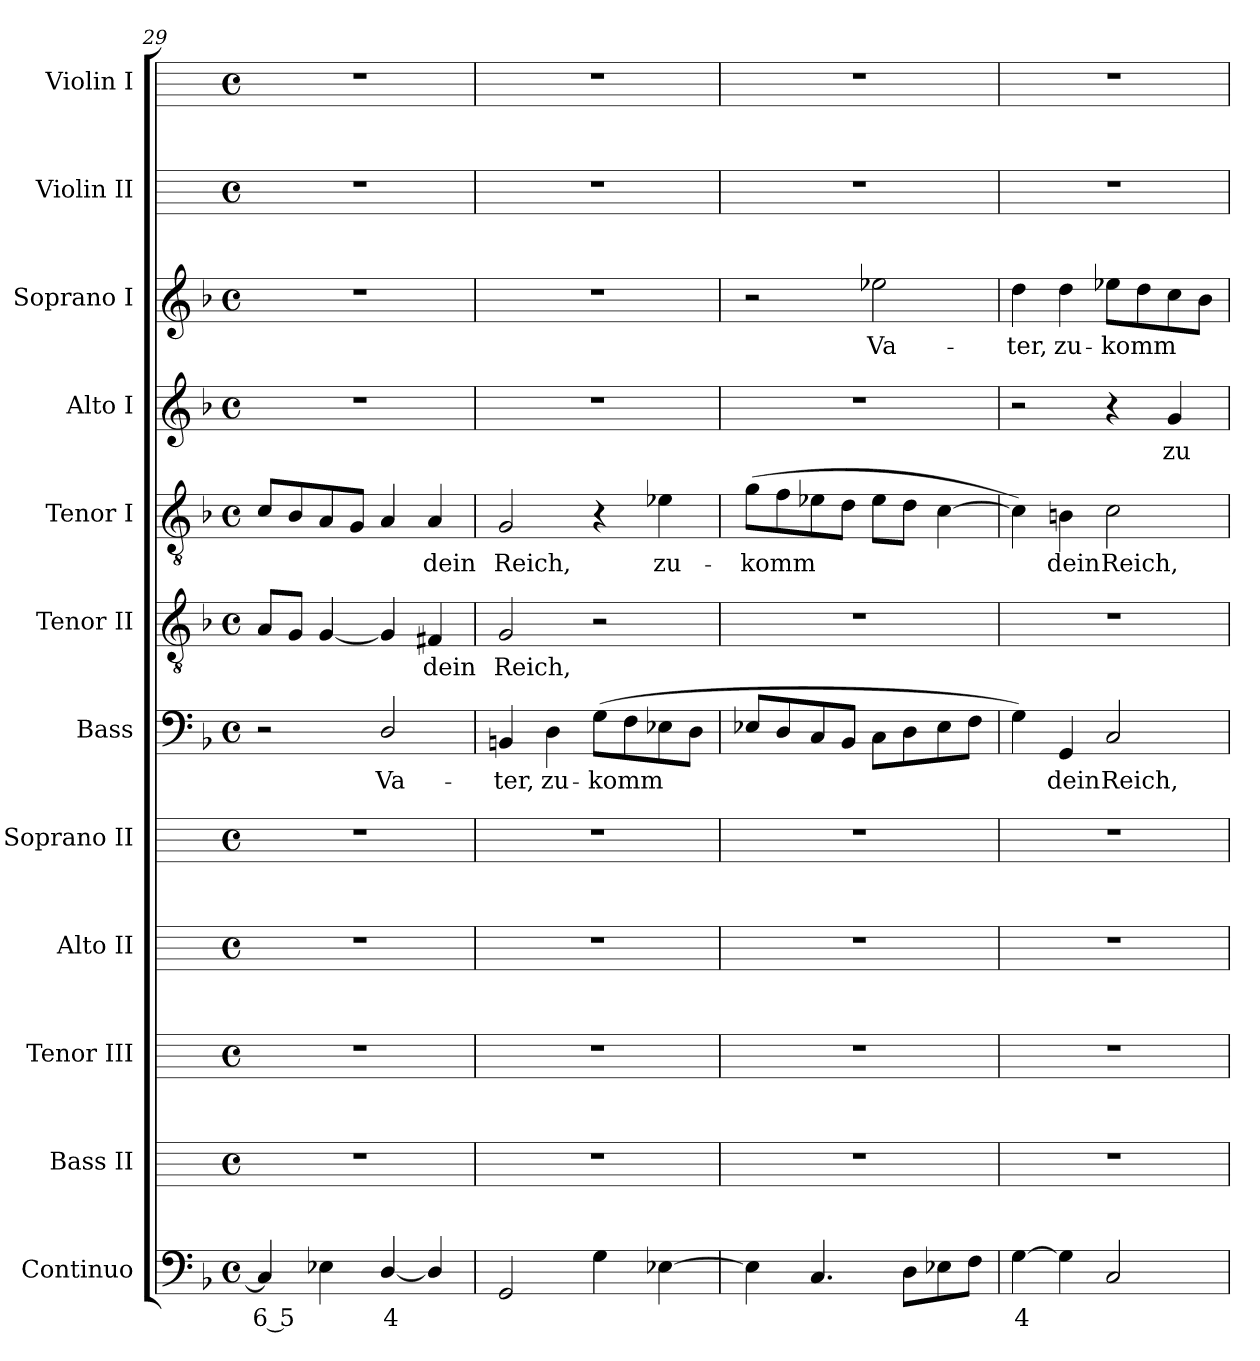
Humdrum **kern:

**kern	**text	**kern	**kern	**kern	**kern	**kern	**text	**kern	**text	**kern	**text	**kern	**text	**kern	**text	**kern	**kern
*part12	*part12	*part11	*part10	*part9	*part8	*part7	*part7	*part6	*part6	*part5	*part5	*part4	*part4	*part3	*part3	*part2	*part1
*staff12	*staff12	*staff11	*staff10	*staff9	*staff8	*staff7	*staff7	*staff6	*staff6	*staff5	*staff5	*staff4	*staff4	*staff3	*staff3	*staff2	*staff1
*I"Continuo	*	*I"Bass II	*I"Tenor III	*I"Alto II	*I"Soprano II	*I"Bass	*	*I"Tenor II	*	*I"Tenor I	*	*I"Alto I	*	*I"Soprano I	*	*I"Violin II	*I"Violin I
*	*	*I'B II	*I'T III	*I'A II	*I'S II	*I'B	*	*I'T II	*	*I'T I	*	*I'A I	*	*I'S I	*	*I'Vn II	*I'Vn I
!!LO:LB:g=z
*clefF4	*	*	*	*	*	*clefF4	*	*clefGv2	*	*clefGv2	*	*clefG2	*	*clefG2	*	*	*
*	*	*ITrd4c7	*ITrd4c7	*ITrd4c7	*ITrd4c7	*	*	*	*	*	*	*	*	*	*	*	*
*k[b-]	*	*	*	*	*	*k[b-]	*	*k[b-]	*	*k[b-]	*	*k[b-]	*	*k[b-]	*	*	*
*F:	*	*	*	*	*	*F:	*	*F:	*	*F:	*	*F:	*	*F:	*	*	*
*M4/4	*	*M4/4	*M4/4	*M4/4	*M4/4	*M4/4	*	*M4/4	*	*M4/4	*	*M4/4	*	*M4/4	*	*M4/4	*M4/4
*met(c)	*	*met(c)	*met(c)	*met(c)	*met(c)	*met(c)	*	*met(c)	*	*met(c)	*	*met(c)	*	*met(c)	*	*met(c)	*met(c)
=29	=29	=29	=29	=29	=29	=29	=29	=29	=29	=29	=29	=29	=29	=29	=29	=29	=29
!	!LO:LY:b	!	!	!	!	!	!	!	!	!	!	!	!	!	!	!	!
4C]	6 5	1r	1r	1r	1r	2r	.	8AL	.	8cL	.	1r	.	1r	.	1r	1r
.	.	.	.	.	.	.	.	8GJ	.	8B-	.	.	.	.	.	.	.
4E-X	.	.	.	.	.	.	.	[4G	.	8A	.	.	.	.	.	.	.
.	.	.	.	.	.	.	.	.	.	8GJ	.	.	.	.	.	.	.
!	!LO:LY:b	!	!	!	!	!	!LO:LY:b	!	!	!	!	!	!	!	!	!	!
[4D/	4	.	.	.	.	2D/	Va-	4G]	.	4A	.	.	.	.	.	.	.
!	!	!	!	!	!	!	!	!	!LO:LY:b	!	!LO:LY:b	!	!	!	!	!	!
4D/]	.	.	.	.	.	.	.	4F#X	dein	4A	dein	.	.	.	.	.	.
=30	=30	=30	=30	=30	=30	=30	=30	=30	=30	=30	=30	=30	=30	=30	=30	=30	=30
!	!	!	!	!	!	!	!LO:LY:b	!	!LO:LY:b	!	!LO:LY:b	!	!	!	!	!	!
2GG	.	1r	1r	1r	1r	4BBn	-ter,	2G	Reich,	2G	Reich,	1r	.	1r	.	1r	1r
!	!	!	!	!	!	!	!LO:LY:b	!	!	!	!	!	!	!	!	!	!
.	.	.	.	.	.	4D	zu-	.	.	.	.	.	.	.	.	.	.
!	!	!	!	!	!	!	!LO:LY:b	!	!	!	!	!	!	!	!	!	!
4G	.	.	.	.	.	(>8GL	-komm	2r	.	4r	.	.	.	.	.	.	.
.	.	.	.	.	.	8F	.	.	.	.	.	.	.	.	.	.	.
!	!	!	!	!	!	!	!	!	!	!	!LO:LY:b	!	!	!	!	!	!
[4E-X	.	.	.	.	.	8E-X	.	.	.	4e-X	zu-	.	.	.	.	.	.
.	.	.	.	.	.	8DJ	.	.	.	.	.	.	.	.	.	.	.
=31	=31	=31	=31	=31	=31	=31	=31	=31	=31	=31	=31	=31	=31	=31	=31	=31	=31
!	!	!	!	!	!	!	!	!	!	!	!LO:LY:b	!	!	!	!	!	!
4E-]	.	1r	1r	1r	1r	8E-XL	.	1r	.	(>8gL	-komm	1r	.	2r	.	1r	1r
.	.	.	.	.	.	8D	.	.	.	8f	.	.	.	.	.	.	.
4.C	.	.	.	.	.	8C	.	.	.	8e-X	.	.	.	.	.	.	.
.	.	.	.	.	.	8BB-J	.	.	.	8dJ	.	.	.	.	.	.	.
!	!	!	!	!	!	!	!	!	!	!	!	!	!	!	!LO:LY:b	!	!
.	.	.	.	.	.	8CL	.	.	.	8e-L	.	.	.	2ee-X	Va-	.	.
8DL	.	.	.	.	.	8D	.	.	.	8dJ	.	.	.	.	.	.	.
8E-	.	.	.	.	.	8E-	.	.	.	[4c	.	.	.	.	.	.	.
8FJ	.	.	.	.	.	8FJ	.	.	.	.	.	.	.	.	.	.	.
=32	=32	=32	=32	=32	=32	=32	=32	=32	=32	=32	=32	=32	=32	=32	=32	=32	=32
!	!LO:LY:b	!	!	!	!	!	!	!	!	!	!	!	!	!	!LO:LY:b	!	!
[4G	4	1r	1r	1r	1r	4G)	.	1r	.	4c])	.	2r	.	4dd	-ter,	1r	1r
!	!	!	!	!	!	!	!LO:LY:b	!	!	!	!LO:LY:b	!	!	!	!LO:LY:b	!	!
4G]	.	.	.	.	.	4GG	dein	.	.	4Bn	dein	.	.	4dd	zu-	.	.
!	!	!	!	!	!	!	!LO:LY:b	!	!	!	!LO:LY:b	!	!	!	!LO:LY:b	!	!
2C	.	.	.	.	.	2C	Reich,	.	.	2c	Reich,	4r	.	8ee-XL	-komm	.	.
.	.	.	.	.	.	.	.	.	.	.	.	.	.	8dd	.	.	.
!	!	!	!	!	!	!	!	!	!	!	!	!	!LO:LY:b	!	!	!	!
.	.	.	.	.	.	.	.	.	.	.	.	4g	zu-	8cc	.	.	.
.	.	.	.	.	.	.	.	.	.	.	.	.	.	8b-J	.	.	.
=	=	=	=	=	=	=	=	=	=	=	=	=	=	=	=	=	=
*-	*-	*-	*-	*-	*-	*-	*-	*-	*-	*-	*-	*-	*-	*-	*-	*-	*-
